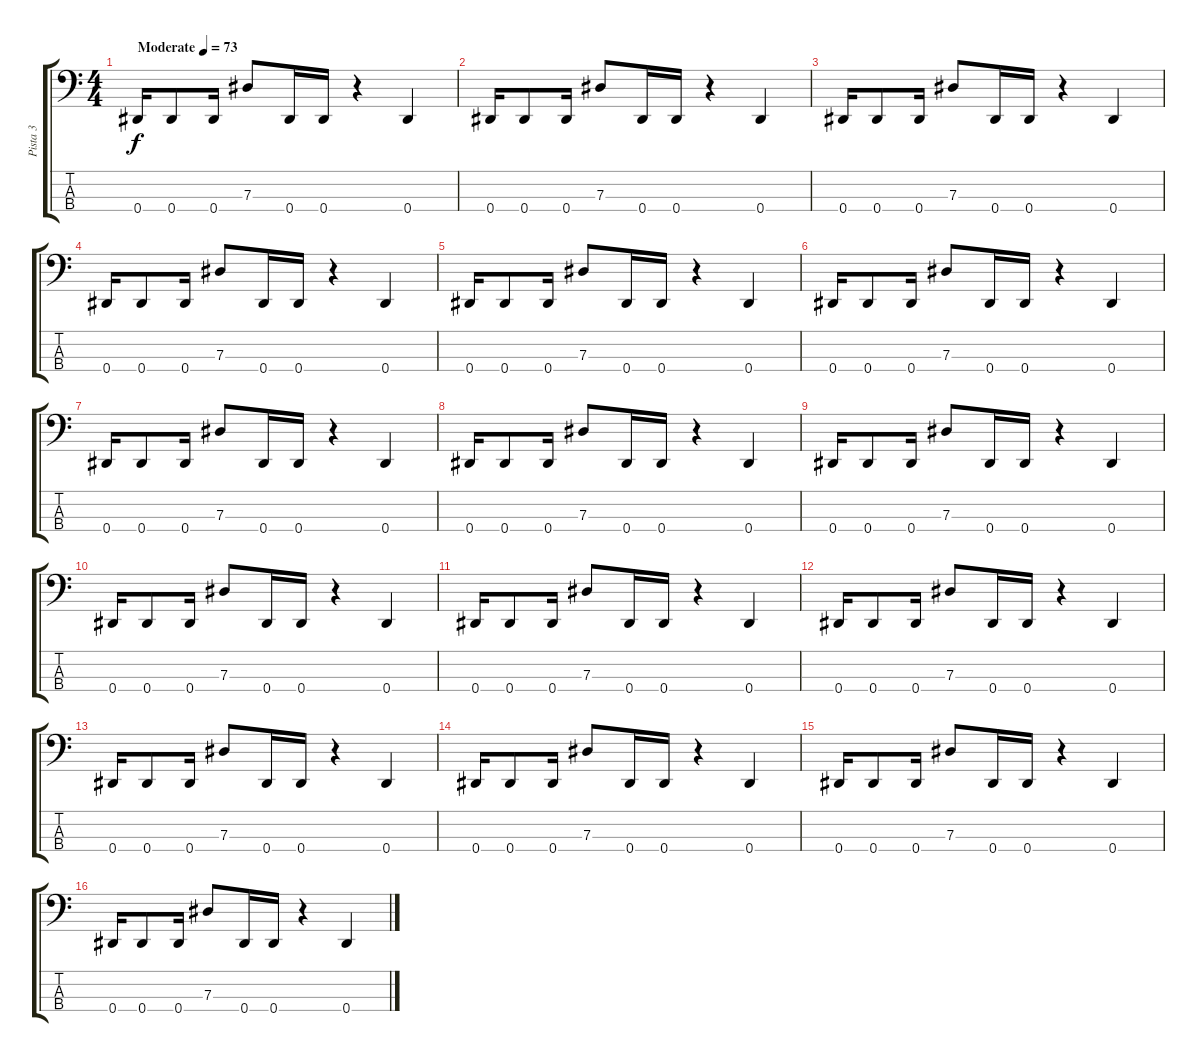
\track ("Pista 3" "Pista 3") {instrument electricbassfinger}
\staff {score tabs}
\tuning (Gb2 Db2 Ab1 Eb1) {hide}
\ts (4 4)
\tempo (73 "Moderate")
\clef f4
\ks c
0.4.16{dy f instrument electricbassfinger} 0.4.8 0.4.16 7.3.8 0.4.16 0.4.16 r.4 0.4.4 |
0.4.16 0.4.8 0.4.16 7.3.8 0.4.16 0.4.16 r.4 0.4.4 |
0.4.16 0.4.8 0.4.16 7.3.8 0.4.16 0.4.16 r.4 0.4.4 |
0.4.16 0.4.8 0.4.16 7.3.8 0.4.16 0.4.16 r.4 0.4.4 |
0.4.16 0.4.8 0.4.16 7.3.8 0.4.16 0.4.16 r.4 0.4.4 |
0.4.16 0.4.8 0.4.16 7.3.8 0.4.16 0.4.16 r.4 0.4.4 |
0.4.16 0.4.8 0.4.16 7.3.8 0.4.16 0.4.16 r.4 0.4.4 |
0.4.16 0.4.8 0.4.16 7.3.8 0.4.16 0.4.16 r.4 0.4.4 |
0.4.16 0.4.8 0.4.16 7.3.8 0.4.16 0.4.16 r.4 0.4.4 |
0.4.16 0.4.8 0.4.16 7.3.8 0.4.16 0.4.16 r.4 0.4.4 |
0.4.16 0.4.8 0.4.16 7.3.8 0.4.16 0.4.16 r.4 0.4.4 |
0.4.16 0.4.8 0.4.16 7.3.8 0.4.16 0.4.16 r.4 0.4.4 |
0.4.16 0.4.8 0.4.16 7.3.8 0.4.16 0.4.16 r.4 0.4.4 |
0.4.16 0.4.8 0.4.16 7.3.8 0.4.16 0.4.16 r.4 0.4.4 |
0.4.16 0.4.8 0.4.16 7.3.8 0.4.16 0.4.16 r.4 0.4.4 |
0.4.16 0.4.8 0.4.16 7.3.8 0.4.16 0.4.16 r.4 0.4.4
